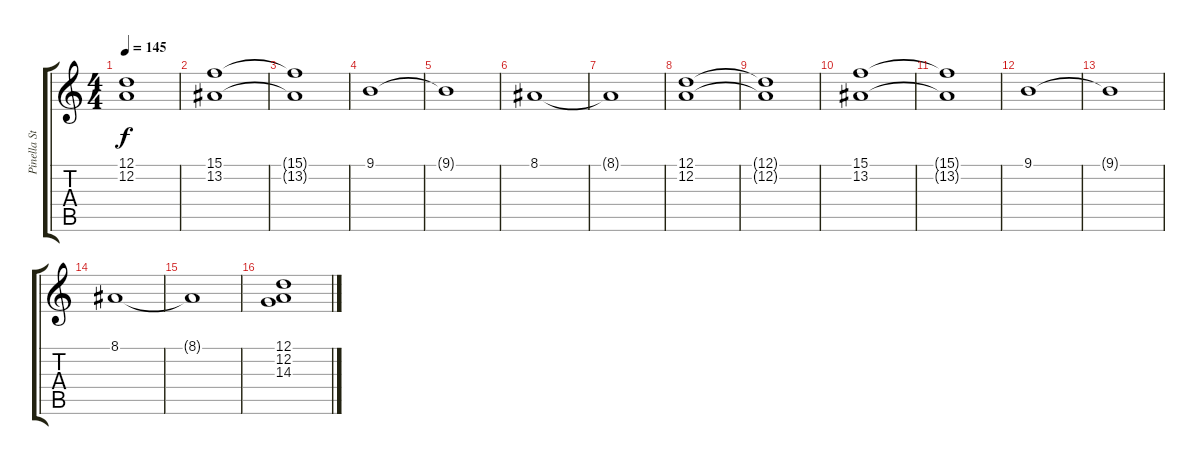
\track ("Pinella Strings" "Pinella St") {instrument tremolostrings}
\staff {score tabs}
\tuning (D4 A3 F3 C3 G2 D2) {hide}
\ts (4 4)
\tempo 145
\clef g2
\ks c
(12.1{t} 12.2{t}).1{dy f} |
(15.1 13.2).1 |
(15.1{t} 13.2{t}).1 |
9.1.1 |
9.1{t}.1 |
8.1.1 |
8.1{t}.1 |
(12.1 12.2).1{instrument choiraahs} |
(12.1{t} 12.2{t}).1 |
(15.1 13.2).1 |
(15.1{t} 13.2{t}).1 |
9.1.1 |
9.1{t}.1 |
8.1.1 |
8.1{t}.1 |
(12.1 12.2 14.3).1
